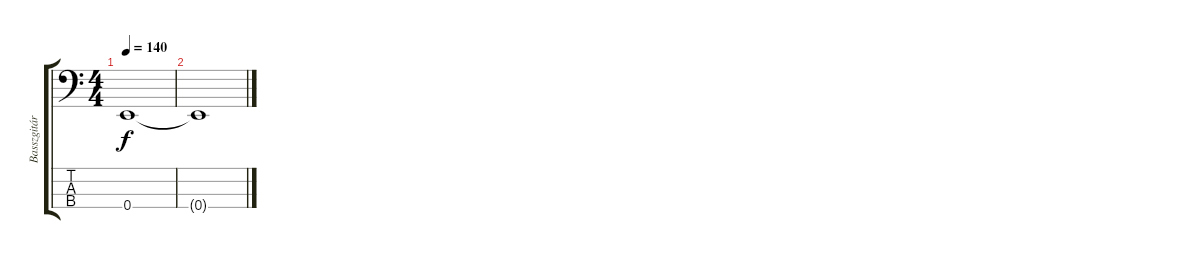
\track ("Basszgitár" "Basszgitár") {instrument electricbassfinger}
\staff {score tabs}
\tuning (G2 D2 A1 E1) {hide}
\ts (4 4)
\tempo 140
\clef f4
\ks c
0.4.1{dy f} |
0.4{t}.1
